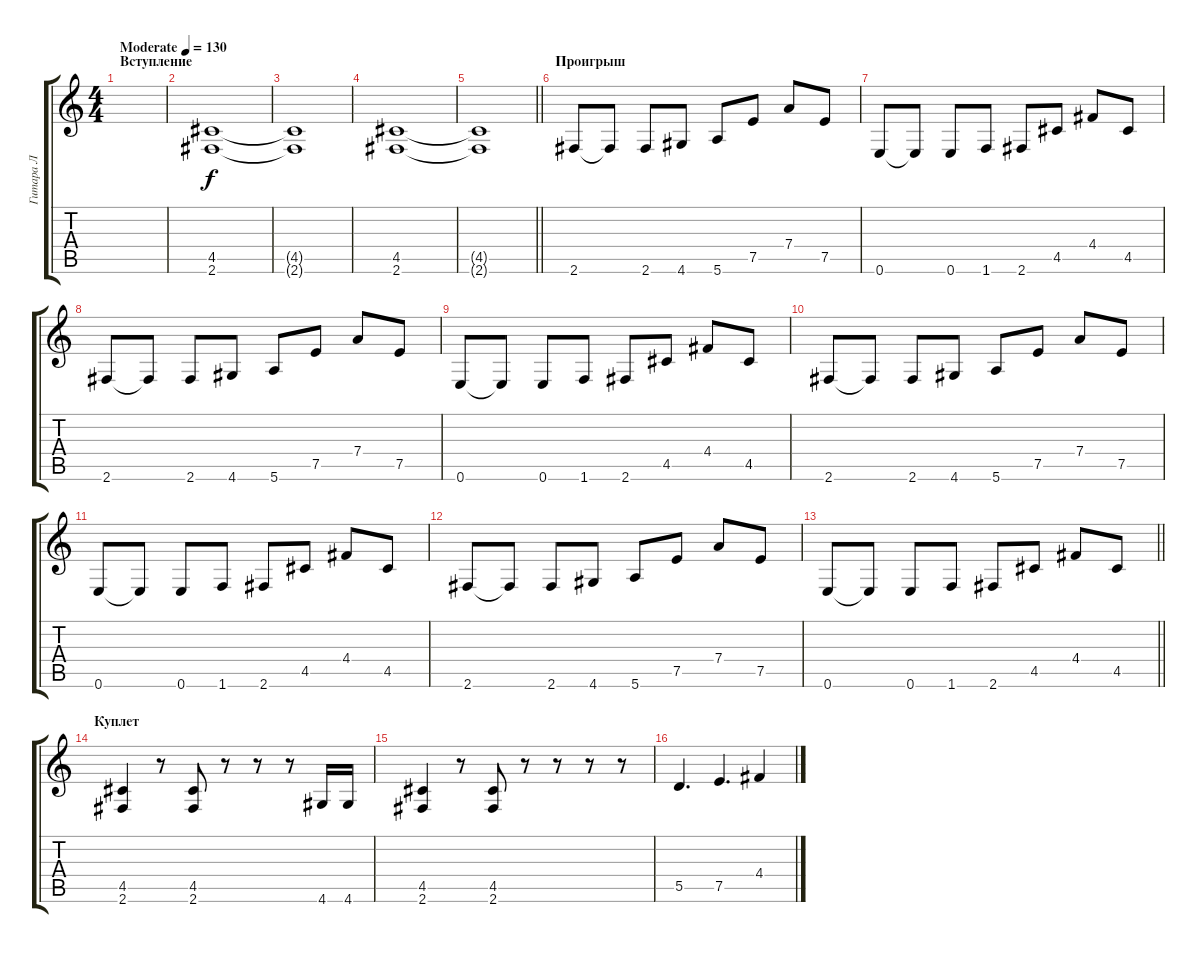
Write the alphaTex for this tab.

\track ("Гитара Л" "Гитара Л") {instrument distortionguitar}
\staff {score tabs}
\tuning (E4 B3 G3 D3 A2 E2) {hide}
\ts (4 4)
\section ("" "Вступление")
\tempo (130 "Moderate")
\clef g2
\ks c
|
(4.5 2.6).1 |
(4.5{t} 2.6{t}).1 |
(4.5 2.6).1 |
\barLineRight lightlight
(4.5{t} 2.6{t}).1 |
\section ("" "Проигрыш")
2.6.8 2.6{t}.8 2.6.8 4.6.8 5.6.8 7.5.8 7.4.8 7.5.8 |
0.6.8 0.6{t}.8 0.6.8 1.6.8 2.6.8 4.5.8 4.4.8 4.5.8 |
2.6.8 2.6{t}.8 2.6.8 4.6.8 5.6.8 7.5.8 7.4.8 7.5.8 |
0.6.8 0.6{t}.8 0.6.8 1.6.8 2.6.8 4.5.8 4.4.8 4.5.8 |
2.6.8 2.6{t}.8 2.6.8 4.6.8 5.6.8 7.5.8 7.4.8 7.5.8 |
0.6.8 0.6{t}.8 0.6.8 1.6.8 2.6.8 4.5.8 4.4.8 4.5.8 |
2.6.8 2.6{t}.8 2.6.8 4.6.8 5.6.8 7.5.8 7.4.8 7.5.8 |
\barLineRight lightlight
0.6.8 0.6{t}.8 0.6.8 1.6.8 2.6.8 4.5.8 4.4.8 4.5.8 |
\section ("" "Куплет")
(4.5 2.6).4 r.8 (4.5 2.6).8 r.8 r.8 r.8 4.6.16 4.6.16 |
(4.5 2.6).4 r.8 (4.5 2.6).8 r.8 r.8 r.8 r.8 |
5.5.4{d} 7.5.4{d} 4.4.4
